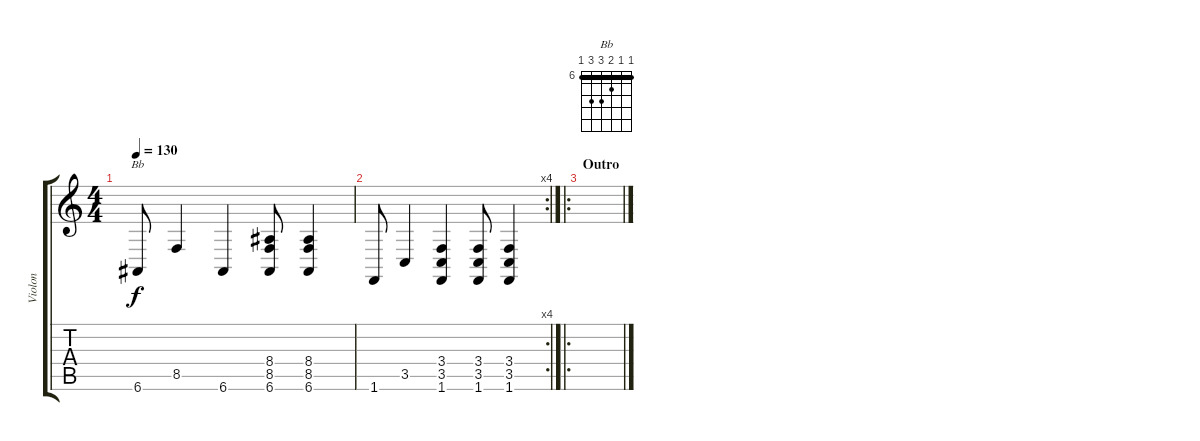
\track ("Violon" "Violon") {instrument violin}
\staff {score tabs}
\tuning (E4 B3 G3 D3 A2 E2) {hide}
\chord ("Bb" 6 6 7 8 8 6) {firstfret 6 barre 6}
\ts (4 4)
\tempo 130
\clef g2
\ks c
6.6.8{ch "Bb" dy f} 8.5.4 6.6.4 (8.4 8.5 6.6).8 (8.4 8.5 6.6).4 |
\rc 4
1.6.8 3.5.4 (3.4 3.5 1.6).4 (3.4 3.5 1.6).8 (3.4 3.5 1.6).4 |
\ro
\section ("" "Outro")
